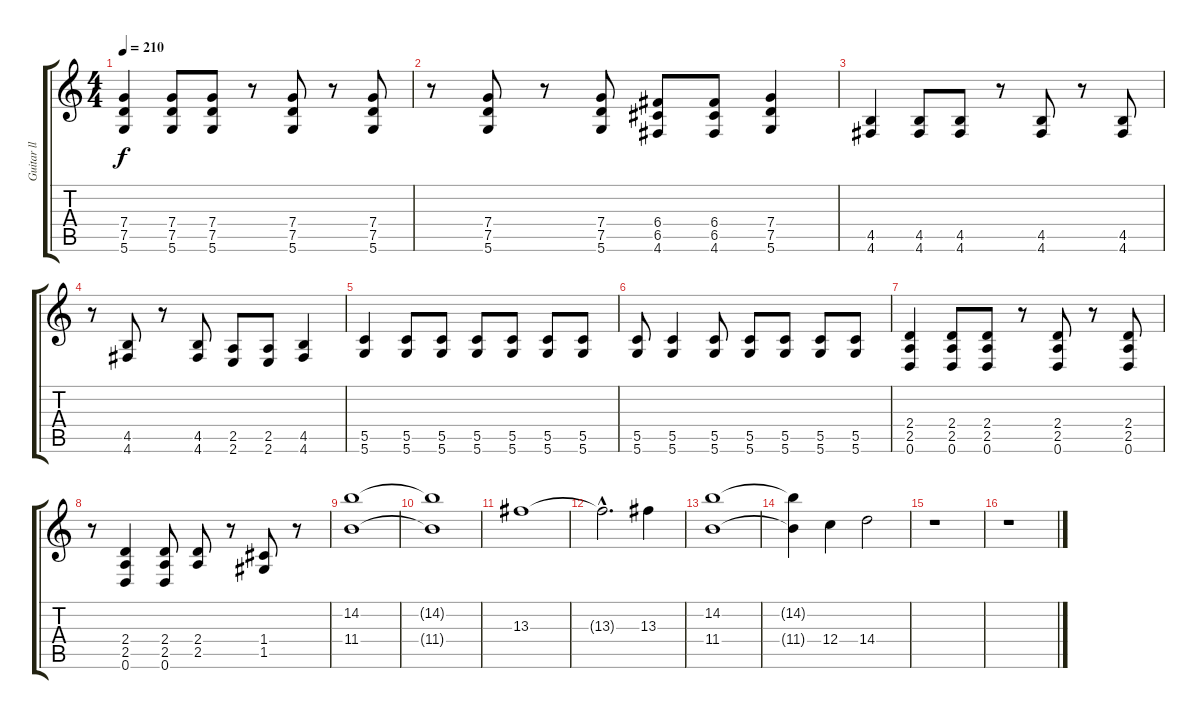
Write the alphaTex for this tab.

\track ("Guitar ll" "Guitar ll") {instrument distortionguitar}
\staff {score tabs}
\tuning (D4 A3 F3 C3 G2 D2) {hide}
\ts (4 4)
\tempo 210
\clef g2
\ks c
(7.4 7.5 5.6).4{dy f} (7.4 7.5 5.6).8 (7.4 7.5 5.6).8 r.8 (7.4 7.5 5.6).8 r.8 (7.4 7.5 5.6).8 |
r.8 (7.4 7.5 5.6).8 r.8 (7.4 7.5 5.6).8 (6.4 6.5 4.6).8 (6.4 6.5 4.6).8 (7.4 7.5 5.6).4 |
(4.5 4.6).4 (4.5 4.6).8 (4.5 4.6).8 r.8 (4.5 4.6).8 r.8 (4.5 4.6).8 |
r.8 (4.5 4.6).8 r.8 (4.5 4.6).8 (2.5 2.6).8 (2.5 2.6).8 (4.5 4.6).4 |
(5.5 5.6).4 (5.5 5.6).8 (5.5 5.6).8 (5.5 5.6).8 (5.5 5.6).8 (5.5 5.6).8 (5.5 5.6).8 |
(5.5 5.6).8 (5.5 5.6).4 (5.5 5.6).8 (5.5 5.6).8 (5.5 5.6).8 (5.5 5.6).8 (5.5 5.6).8 |
(2.4 2.5 0.6).4 (2.4 2.5 0.6).8 (2.4 2.5 0.6).8 r.8 (2.4 2.5 0.6).8 r.8 (2.4 2.5 0.6).8 |
r.8 (2.4 2.5 0.6).4 (2.4 2.5 0.6).8 (2.4 2.5).8 r.8 (1.4 1.5).8 r.8 |
(14.2 11.4).1 |
(14.2{t} 11.4{t}).1 |
13.3.1 |
13.3{hac t}.2{d} 13.3.4 |
(14.2 11.4).1 |
(14.2{t} 11.4{t}).4 12.4.4 14.4.2 |
r.1 |
r.1
